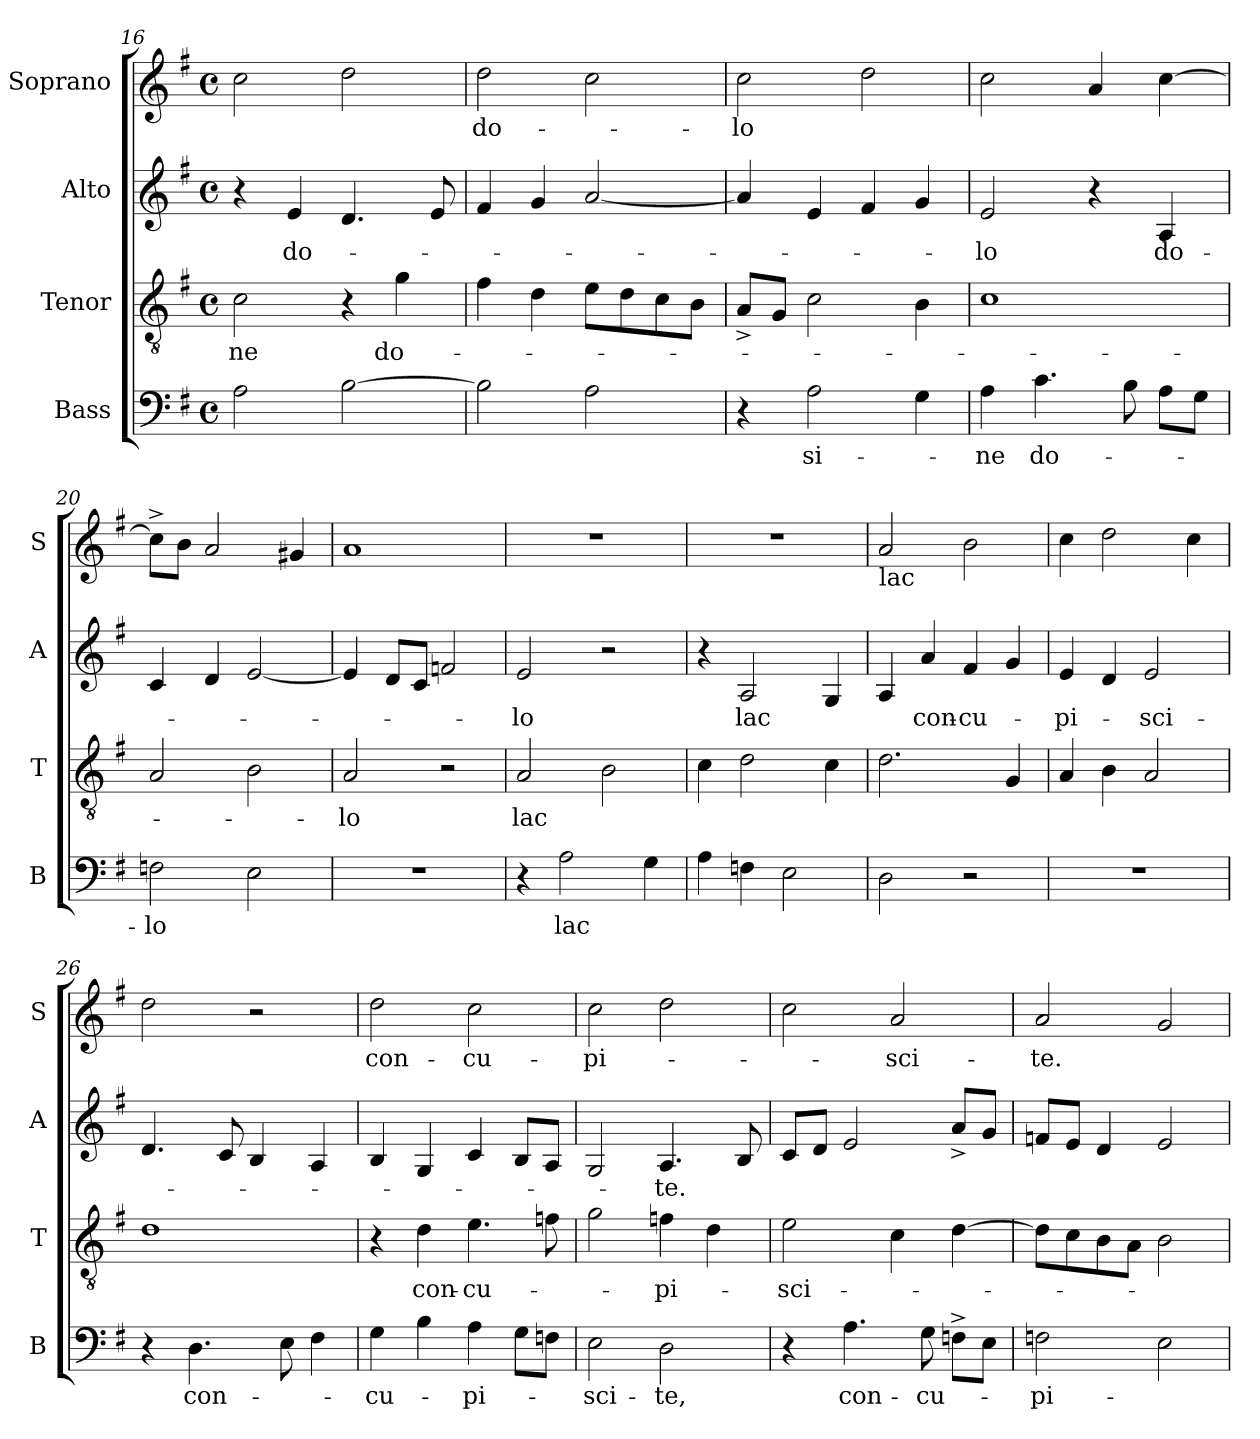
**kern	**text	**kern	**text	**kern	**text	**kern	**text
*part4	*part4	*part3	*part3	*part2	*part2	*part1	*part1
*staff4	*staff4	*staff3	*staff3	*staff2	*staff2	*staff1	*staff1
*I"Bass	*	*I"Tenor	*	*I"Alto	*	*I"Soprano	*
*I'B	*	*I'T	*	*I'A	*	*I'S	*
*clefF4	*	*clefGv2	*	*clefG2	*	*clefG2	*
*k[f#]	*	*k[f#]	*	*k[f#]	*	*k[f#]	*
*G:	*	*G:	*	*G:	*	*G:	*
*M4/4	*	*M4/4	*	*M4/4	*	*M4/4	*
*met(c)	*	*met(c)	*	*met(c)	*	*met(c)	*
=16	=16	=16	=16	=16	=16	=16	=16
!	!	!	!LO:LY:b	!	!	!	!
2A\	.	2c\	-ne	4r	.	2cc\	.
!	!	!	!	!	!LO:LY:b	!	!
.	.	.	.	4e/	do-	.	.
[>2B\	.	4r	.	4.d/	.	2dd\	.
!	!	!	!LO:LY:b	!	!	!	!
.	.	4g\	do-	.	.	.	.
.	.	.	.	8e/	.	.	.
=17	=17	=17	=17	=17	=17	=17	=17
!	!	!	!	!	!	!	!LO:LY:b
2B\]	.	4f#\	.	4f#/	.	2dd\	do-
.	.	4d\	.	4g/	.	.	.
2A\	.	8e\L	.	[<2a/	.	2cc\	.
.	.	8d\	.	.	.	.	.
.	.	8c\	.	.	.	.	.
.	.	8B\J	.	.	.	.	.
=18	=18	=18	=18	=18	=18	=18	=18
!	!	!	!	!	!	!	!LO:LY:b
4r	.	8A^</L	.	4a/]	.	2cc\	-lo
.	.	8G/J	.	.	.	.	.
!	!LO:LY:b	!	!	!	!	!	!
2A\	si-	2c\	.	4e/	.	.	.
.	.	.	.	4f#/	.	2dd\	.
4G\	.	4B\	.	4g/	.	.	.
!!LO:PB:g=z
=19	=19	=19	=19	=19	=19	=19	=19
!	!LO:LY:b	!	!	!	!LO:LY:b	!	!
4A\	-ne	1c	.	2e/	-lo	2cc\	.
!	!LO:LY:b	!	!	!	!	!	!
4.c\	do-	.	.	.	.	.	.
.	.	.	.	4r	.	4a/	.
8B\	.	.	.	.	.	.	.
!	!	!	!	!	!LO:LY:b	!	!
8A\L	.	.	.	4A/	do-	[>4cc\	.
8G\J	.	.	.	.	.	.	.
=20	=20	=20	=20	=20	=20	=20	=20
!	!LO:LY:b	!	!	!	!	!	!
2Fn\	-lo	2A/	.	4c/	.	8cc^>\L]	.
.	.	.	.	.	.	8b\J	.
.	.	.	.	4d/	.	2a/	.
2E\	.	2B\	.	[<2e/	.	.	.
.	.	.	.	.	.	4g#X/	.
=21	=21	=21	=21	=21	=21	=21	=21
!	!	!	!LO:LY:b	!	!	!	!
1r	.	2A/	-lo	4e/]	.	1a	.
.	.	.	.	8d/L	.	.	.
.	.	.	.	8c/J	.	.	.
.	.	2r	.	2fn/	.	.	.
=22	=22	=22	=22	=22	=22	=22	=22
!	!	!	!LO:LY:b	!	!LO:LY:b	!	!
4r	.	2A/	lac	2e/	-lo	1r	.
!	!LO:LY:b	!	!	!	!	!	!
2A\	lac	.	.	.	.	.	.
.	.	2B\	.	2r	.	.	.
4G\	.	.	.	.	.	.	.
=23	=23	=23	=23	=23	=23	=23	=23
4A\	.	4c\	.	4r	.	1r	.
!	!	!	!	!	!LO:LY:b	!	!
4Fn\	.	2d\	.	2A/	lac	.	.
2E\	.	.	.	.	.	.	.
.	.	4c\	.	4G/	.	.	.
=24	=24	=24	=24	=24	=24	=24	=24
!	!	!	!	!	!	!LO:TX:b:t=lac	!
2D\	.	2.d\	.	4A/	.	2a/	.
!	!	!	!	!	!LO:LY:b	!	!
.	.	.	.	4a/	con-	.	.
!	!	!	!	!	!LO:LY:b:rj	!	!
2r	.	.	.	4f#/	-cu-	2b\	.
.	.	4G/	.	4g/	.	.	.
=25	=25	=25	=25	=25	=25	=25	=25
!	!	!	!	!	!LO:LY:b	!	!
1r	.	4A/	.	4e/	-pi-	4cc\	.
.	.	4B\	.	4d/	.	2dd\	.
!	!	!	!	!	!LO:LY:b	!	!
.	.	2A/	.	2e/	-sci-	.	.
.	.	.	.	.	.	4cc\	.
!!LO:LB:g=z
=26	=26	=26	=26	=26	=26	=26	=26
4r	.	1d	.	4.d/	.	2dd\	.
!	!LO:LY:b	!	!	!	!	!	!
4.D\	con-	.	.	.	.	.	.
.	.	.	.	8c/	.	.	.
.	.	.	.	4B/	.	2r	.
8E\	.	.	.	.	.	.	.
4F#\	.	.	.	4A/	.	.	.
=27	=27	=27	=27	=27	=27	=27	=27
!	!LO:LY:b	!	!	!	!	!	!LO:LY:b
4G\	-cu-	4r	.	4B/	.	2dd\	con-
!	!	!	!LO:LY:b	!	!	!	!
4B\	.	4d\	con-	4G/	.	.	.
!	!LO:LY:b	!	!LO:LY:b:rj	!	!	!	!LO:LY:b
4A\	-pi-	4.e\	-cu-	4c/	.	2cc\	-cu-
8G\L	.	.	.	8B/L	.	.	.
8Fn\J	.	8fn\	.	8A/J	.	.	.
=28	=28	=28	=28	=28	=28	=28	=28
!	!LO:LY:b	!	!	!	!	!	!LO:LY:b
2E\	-sci-	2g\	.	2G/	.	2cc\	-pi-
!	!LO:LY:b	!	!LO:LY:b	!	!LO:LY:b	!	!
2D\	-te,	4fn\	-pi-	4.A/	-te.	2dd\	.
.	.	4d\	.	.	.	.	.
.	.	.	.	8B/	.	.	.
=29	=29	=29	=29	=29	=29	=29	=29
!	!	!	!LO:LY:b	!	!	!	!
4r	.	2e\	-sci-	8c/L	.	2cc\	.
.	.	.	.	8d/J	.	.	.
!	!LO:LY:b	!	!	!	!	!	!
4.A\	con-	.	.	2e/	.	.	.
!	!	!	!	!	!	!	!LO:LY:b
.	.	4c\	.	.	.	2a/	-sci-
!	!LO:LY:b	!	!	!	!	!	!
8G\	-cu-	.	.	.	.	.	.
8Fn^>\L	.	[>4d\	.	8a^</L	.	.	.
8E\J	.	.	.	8g/J	.	.	.
=30	=30	=30	=30	=30	=30	=30	=30
!	!LO:LY:b	!	!	!	!	!	!LO:LY:b
2Fn\	-pi-	8d\L]	.	8fn/L	.	2a/	-te.
.	.	8c\	.	8e/J	.	.	.
.	.	8B\	.	4d/	.	.	.
.	.	8A\J	.	.	.	.	.
2E\	.	2B\	.	2e/	.	2g/	.
=	=	=	=	=	=	=	=
*-	*-	*-	*-	*-	*-	*-	*-
